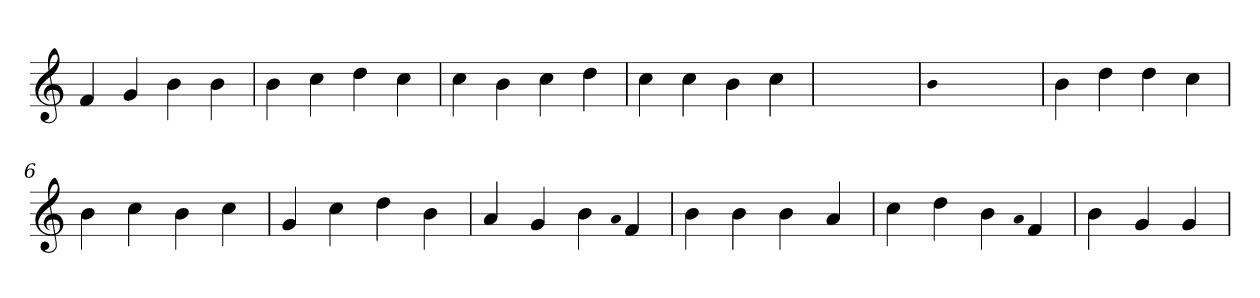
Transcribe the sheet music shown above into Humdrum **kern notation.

**kern
*part1
*staff1
*clefG2
=1
4f
4g
4b
4b
=2
4b
4cc
4dd
4cc
=3
4cc
4b
4cc
4dd
=4
4cc
4cc
4b
4cc
=5
1ryy
=5
qqb
1ryy
=5
4b
4dd
4dd
4cc
=6
4b
4cc
4b
4cc
=7
4g
4cc
4dd
4b
=8
4a
4g
4b
qqa
4f
=9
4b
4b
4b
4a
=10
4cc
4dd
4b
qqa
4f
=11
4b
4g
4g
=
*-
